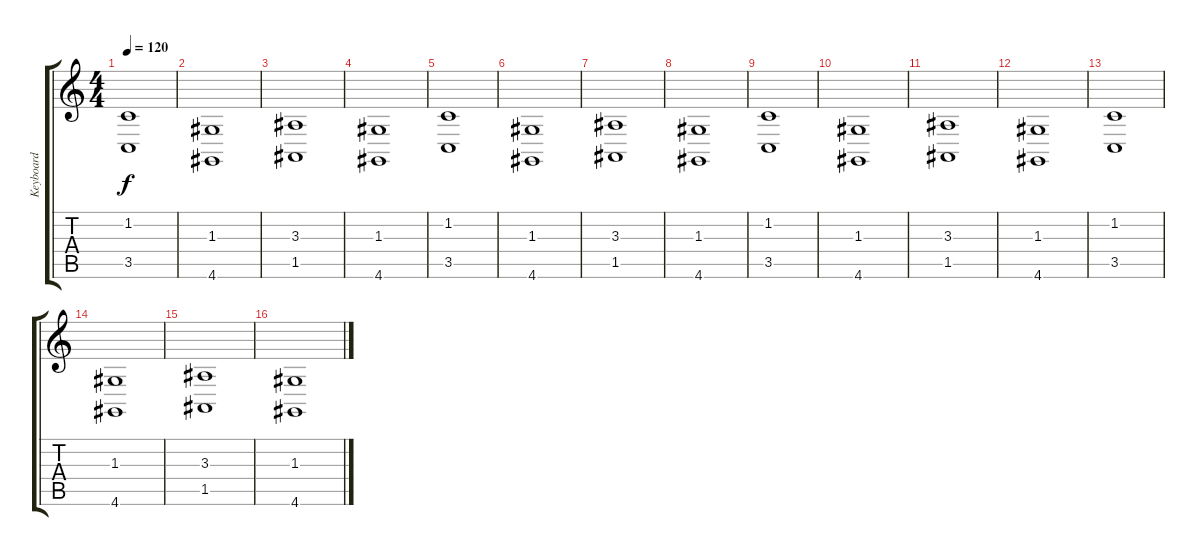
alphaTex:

\track ("Keyboard" "Keyboard") {instrument stringensemble2}
\staff {score tabs}
\tuning (E4 B3 G3 D3 A2 E2) {hide}
\ts (4 4)
\tempo 120
\clef g2
\ks c
(1.2 3.5).1{dy f} |
(1.3 4.6).1 |
(3.3 1.5).1 |
(1.3 4.6).1 |
(1.2 3.5).1 |
(1.3 4.6).1 |
(3.3 1.5).1 |
(1.3 4.6).1 |
(1.2 3.5).1 |
(1.3 4.6).1 |
(3.3 1.5).1 |
(1.3 4.6).1 |
(1.2 3.5).1 |
(1.3 4.6).1 |
(3.3 1.5).1 |
(1.3 4.6).1
